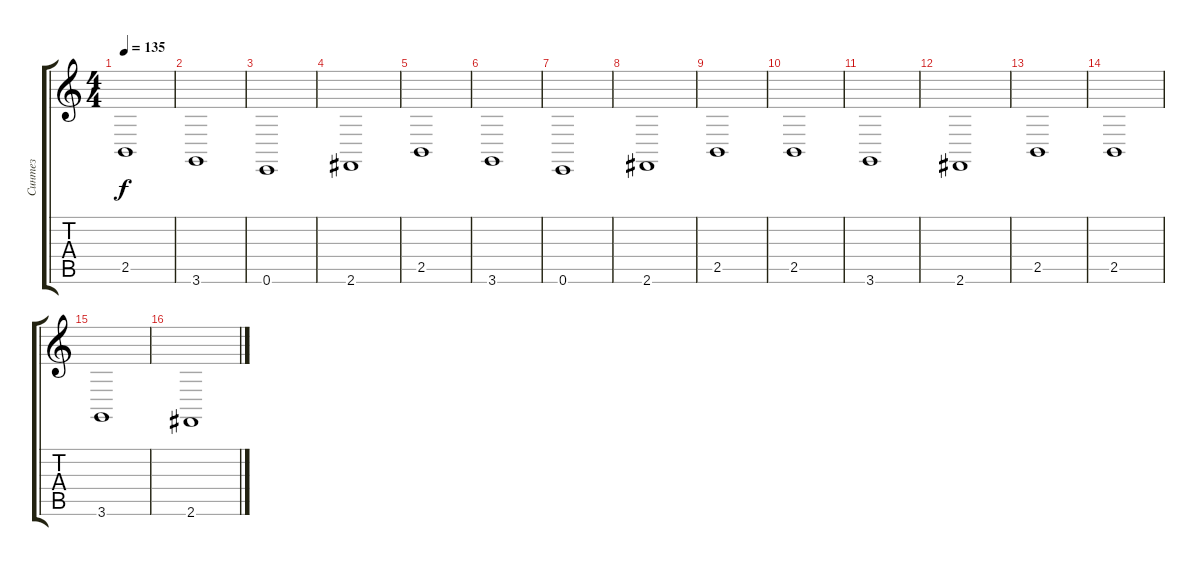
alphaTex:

\track ("Синтез" "Синтез") {instrument synthstrings1}
\staff {score tabs}
\tuning (E4 B3 G3 D3 A2 E2) {hide}
\ts (4 4)
\tempo 135
\clef g2
\ks c
2.5.1{dy f} |
3.6.1 |
0.6.1 |
2.6.1 |
2.5.1 |
3.6.1 |
0.6.1 |
2.6.1 |
2.5.1{volume 13} |
2.5.1 |
3.6.1 |
2.6.1 |
2.5.1{volume 13} |
2.5.1 |
3.6.1 |
2.6.1
